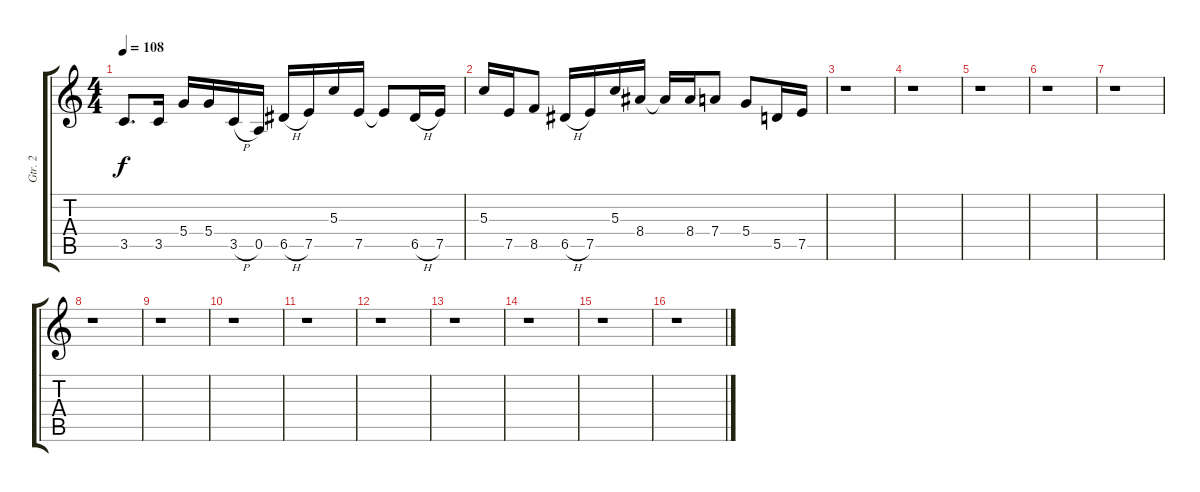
\track ("Gtr. 2" "Gtr. 2") {instrument distortionguitar}
\staff {score tabs}
\tuning (E4 B3 G3 D3 A2 E2) {hide}
\ts (4 4)
\tempo 108
\clef g2
\ks c
3.5.8{d dy f} 3.5.16 5.4.16 5.4.16 3.5{h}.16 0.5.16 6.5{h}.16 7.5.16 5.3.16 7.5.16 7.5{t}.8 6.5{h}.16 7.5.16 |
5.3.16 7.5.16 8.5.8 6.5{h}.16 7.5.16 5.3.16 8.4.16 8.4{t}.16 8.4.16 7.4.8 5.4.8 5.5.16 7.5.16 |
r.1 |
r.1 |
r.1 |
r.1 |
r.1 |
r.1 |
r.1 |
r.1 |
r.1 |
r.1 |
r.1 |
r.1 |
r.1 |
r.1
